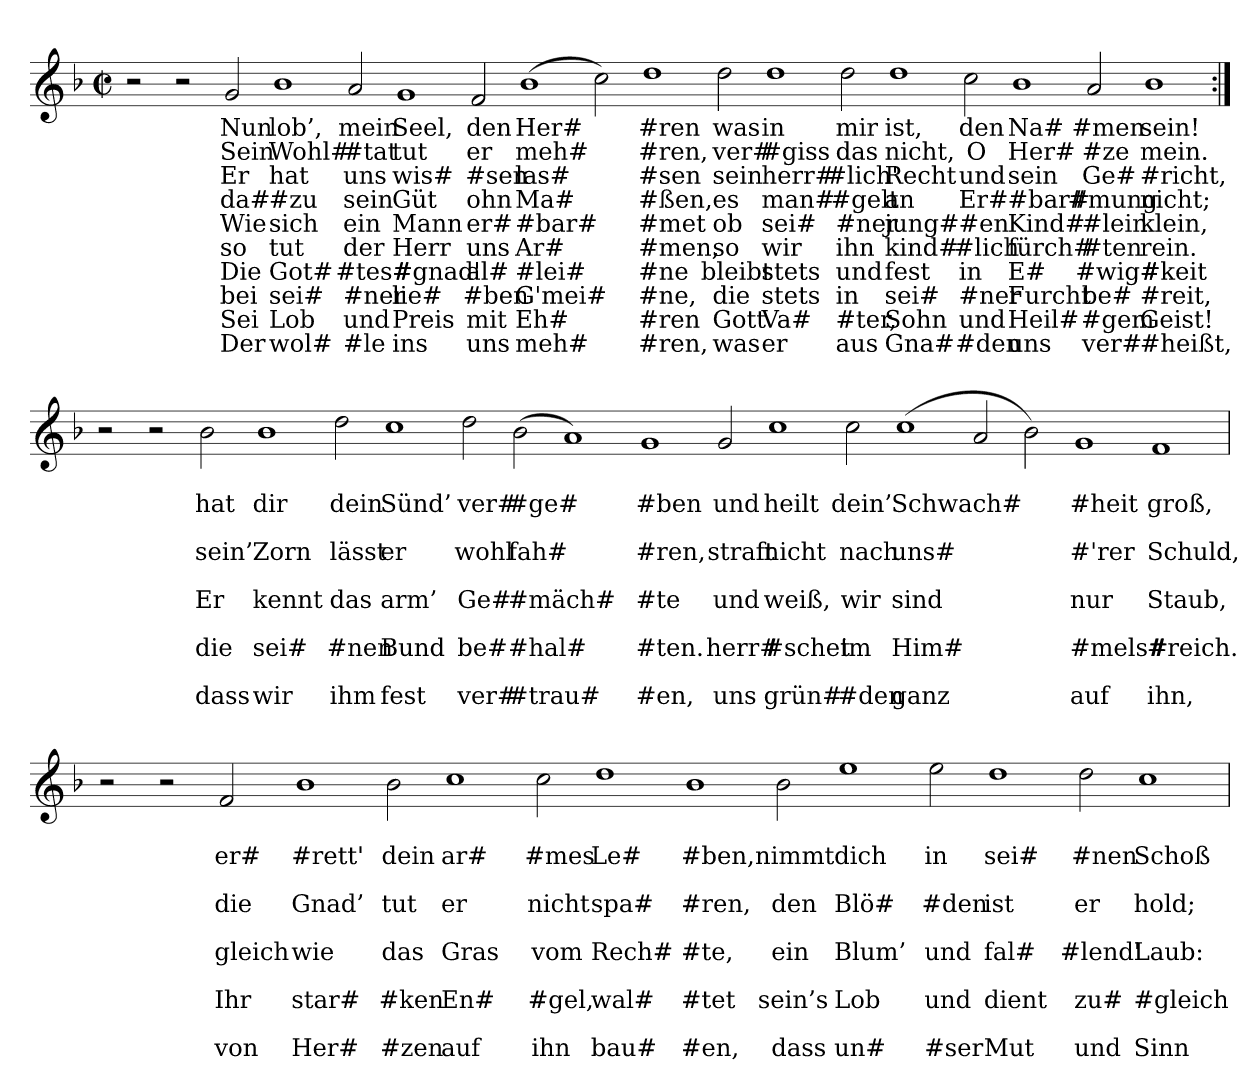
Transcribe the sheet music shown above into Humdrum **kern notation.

**kern	**text	**text	**text	**text	**text	**text	**text	**text	**text	**text
*part1	*part1	*part1	*part1	*part1	*part1	*part1	*part1	*part1	*part1	*part1
*staff1	*staff1	*staff1	*staff1	*staff1	*staff1	*staff1	*staff1	*staff1	*staff1	*staff1
*clefG2	*	*	*	*	*	*	*	*	*	*
*k[b-]	*	*	*	*	*	*	*	*	*	*
*M4/4	*	*	*	*	*	*	*	*	*	*
*met(c|)	*	*	*	*	*	*	*	*	*	*
=	=	=	=	=	=	=	=	=	=	=
2r	.	.	.	.	.	.	.	.	.	.
2r	.	.	.	.	.	.	.	.	.	.
2g	Nun	Sein	Er	da#	Wie	so	Die	bei	Sei	Der
1b-	lob’,	Wohl#	hat	#zu	sich	tut	Got#	sei#	Lob	wol#
2a	mein	#tat	uns	sein	ein	der	#tes#	#ner	und	#le
1g	Seel,	tut	wis#	Güt	Mann	Herr	#gnad'	lie#	Preis	ins
2f	den	er	#sen	ohn	er#	uns	al#	#ben	mit	uns
(1b-	Her#	meh#	las#	Ma#	#bar#	Ar#	#lei#	G'mei#	Eh#	meh#
2cc)	.	.	.	.	.	.	.	.	.	.
1dd	#ren	#ren,	#sen	#ßen,	#met	#men,	#ne	#ne,	#ren	#ren,
2dd	was	ver#	sein	es	ob	so	bleibt	die	Gott	was
1dd	in	#giss	herr#	man#	sei#	wir	stets	stets	Va#	er
2dd	mir	das	#lich'	#gelt	#ner	ihn	und	in	#ter,	aus
1dd	ist,	nicht,	Recht	an	jung#	kind#	fest	sei#	Sohn	Gna#
2cc	den	O	und	Er#	#en	#lich	in	#ner	und	#den
1b-	Na#	Her#	sein	#bar#	Kind#	fürch#	E#	Furcht	Heil#	uns
2a	#men	#ze	Ge#	#mung	#lein	#ten	#wig#	be#	#gem	ver#
1b-	sein!	mein.	#richt,	nicht;	klein,	rein.	#keit	#reit,	Geist!	#heißt,
=:|!	=:|!	=:|!	=:|!	=:|!	=:|!	=:|!	=:|!	=:|!	=:|!	=:|!
2r	.	.	.	.	.	.	.	.	.	.
2r	.	.	.	.	.	.	.	.	.	.
2b-	.	hat	.	sein’	.	Er	.	die	.	dass
1b-	.	dir	.	Zorn	.	kennt	.	sei#	.	wir
2dd	.	dein	.	lässt	.	das	.	#nen	.	ihm
1cc	.	Sünd’	.	er	.	arm’	.	Bund	.	fest
2dd	.	ver#	.	wohl	.	Ge#	.	be#	.	ver#
(2b-	.	#ge#	.	fah#	.	#mäch#	.	#hal#	.	#trau#
1a)	.	.	.	.	.	.	.	.	.	.
1g	.	#ben	.	#ren,	.	#te	.	#ten.	.	#en,
2g	.	und	.	straft	.	und	.	herr#	.	uns
1cc	.	heilt	.	nicht	.	weiß,	.	#schet	.	grün#
2cc	.	dein’	.	nach	.	wir	.	im	.	#den
(1cc	.	Schwach#	.	uns#	.	sind	.	Him#	.	ganz
2a	.	.	.	.	.	.	.	.	.	.
2b-)	.	.	.	.	.	.	.	.	.	.
1g	.	#heit	.	#'rer	.	nur	.	#mels#	.	auf
1f	.	groß,	.	Schuld,	.	Staub,	.	#reich.	.	ihn,
=	=	=	=	=	=	=	=	=	=	=
2r	.	.	.	.	.	.	.	.	.	.
2r	.	.	.	.	.	.	.	.	.	.
2f	.	er#	.	die	.	gleich	.	Ihr	.	von
1b-	.	#rett'	.	Gnad’	.	wie	.	star#	.	Her#
2b-	.	dein	.	tut	.	das	.	#ken	.	#zen
1cc	.	ar#	.	er	.	Gras	.	En#	.	auf
2cc	.	#mes	.	nicht	.	vom	.	#gel,	.	ihn
1dd	.	Le#	.	spa#	.	Rech#	.	wal#	.	bau#
1b-	.	#ben,	.	#ren,	.	#te,	.	#tet	.	#en,
2b-	.	nimmt	.	den	.	ein	.	sein’s	.	dass
1ee	.	dich	.	Blö#	.	Blum’	.	Lob	.	un#
2ee	.	in	.	#den	.	und	.	und	.	#ser
1dd	.	sei#	.	ist	.	fal#	.	dient	.	Mut
2dd	.	#nen	.	er	.	#lend'	.	zu#	.	und
1cc	.	Schoß	.	hold;	.	Laub:	.	#gleich	.	Sinn
=	=	=	=	=	=	=	=	=	=	=
*-	*-	*-	*-	*-	*-	*-	*-	*-	*-	*-
